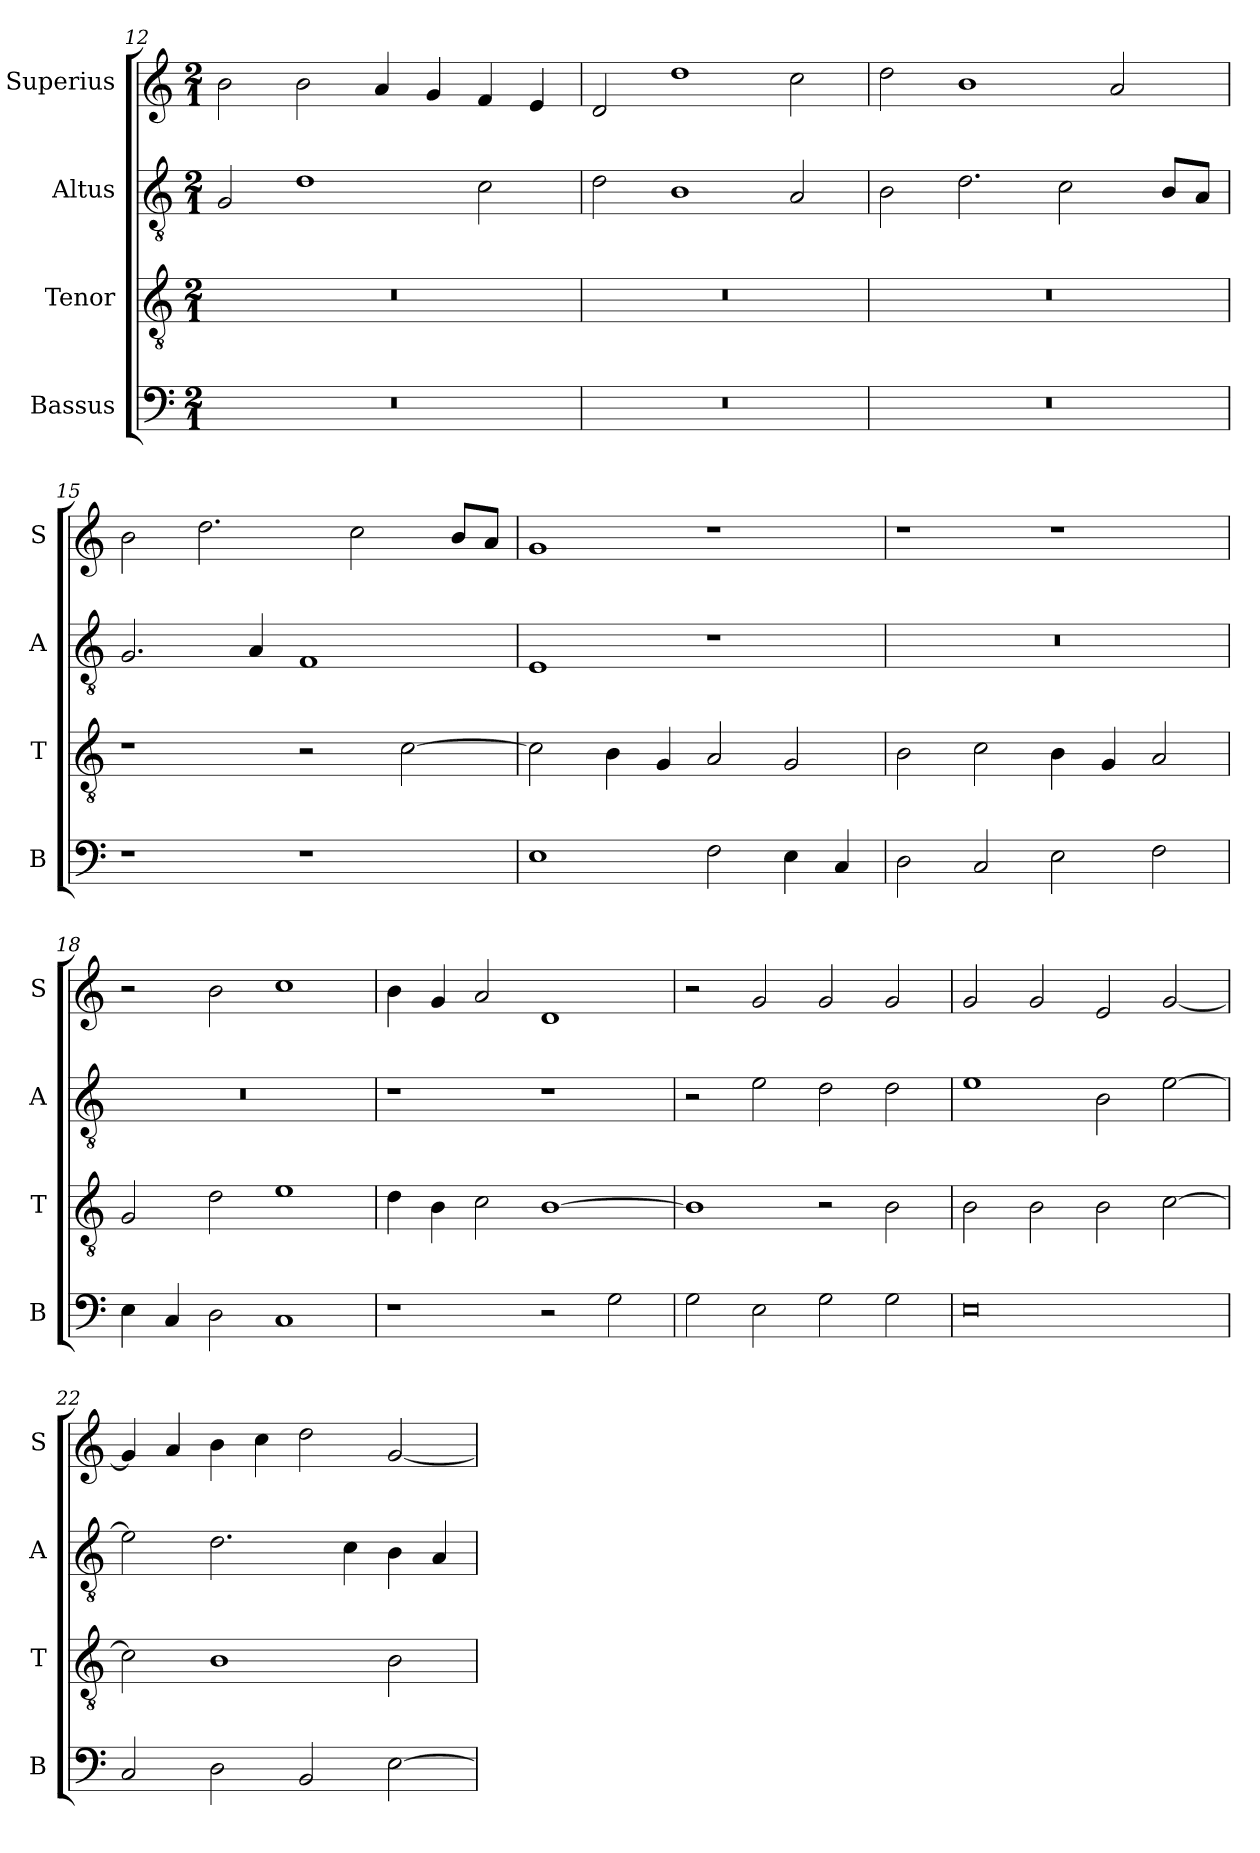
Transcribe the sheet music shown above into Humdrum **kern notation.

**kern	**kern	**kern	**kern
*part4	*part3	*part2	*part1
*staff4	*staff3	*staff2	*staff1
*I"Bassus	*I"Tenor	*I"Altus	*I"Superius
*I'B	*I'T	*I'A	*I'S
*clefF4	*clefGv2	*clefGv2	*clefG2
*k[]	*k[]	*k[]	*k[]
*M2/1	*M2/1	*M2/1	*M2/1
=12	=12	=12	=12
0r	0r	2G/	2b\
.	.	1d	2b\
.	.	.	4a/
.	.	.	4g/
.	.	2c\	4f/
.	.	.	4e/
=13	=13	=13	=13
0r	0r	2d\	2d/
.	.	1B	1dd
.	.	2A/	2cc\
=14	=14	=14	=14
0r	0r	2B\	2dd\
.	.	2.d\	1b
.	.	2c\	.
.	.	.	2a/
.	.	8B/L	.
.	.	8A/J	.
=15	=15	=15	=15
1r	1r	2.G/	2b\
.	.	.	2.dd\
.	.	4A/	.
1r	2r	1F	.
.	.	.	2cc\
.	[2c\	.	.
.	.	.	8b/L
.	.	.	8a/J
=16	=16	=16	=16
1E	2c\]	1E	1g
.	4B\	.	.
.	4G/	.	.
2F\	2A/	1r	1r
4E\	2G/	.	.
4C/	.	.	.
=17	=17	=17	=17
2D\	2B\	0r	1r
2C/	2c\	.	.
2E\	4B\	.	1r
.	4G/	.	.
2F\	2A/	.	.
=18	=18	=18	=18
4E\	2G/	0r	2r
4C/	.	.	.
2D\	2d\	.	2b\
1C	1e	.	1cc
=19	=19	=19	=19
1r	4d\	1r	4b\
.	4B\	.	4g/
.	2c\	.	2a/
2r	[1B	1r	1d
2G\	.	.	.
=20	=20	=20	=20
2G\	1B]	2r	2r
2E\	.	2e\	2g/
2G\	2r	2d\	2g/
2G\	2B\	2d\	2g/
=21	=21	=21	=21
0E	2B\	1e	2g/
.	2B\	.	2g/
.	2B\	2B\	2e/
.	[2c\	[2e\	[2g/
=22	=22	=22	=22
2C/	2c\]	2e\]	4g/]
.	.	.	4a/
2D\	1B	2.d\	4b\
.	.	.	4cc\
2BB/	.	.	2dd\
.	.	4c\	.
[2E\	2B\	4B\	[2g/
.	.	4A/	.
=	=	=	=
*-	*-	*-	*-
